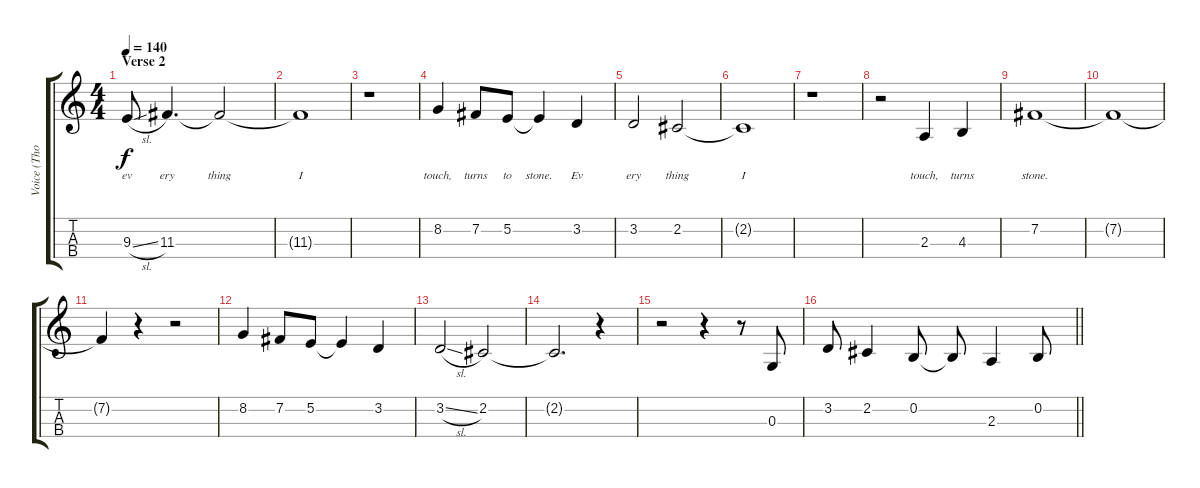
\track ("Voice (Thom Yorke)" "Voice (Tho") {instrument lead1square}
\staff {score tabs}
\tuning (E4 B3 G3 D3) {hide}
\ts (4 4)
\section ("" "Verse 2")
\tempo 140
\clef g2
\ks c
9.3{sl}.8{lyrics (0 "ev") lyrics (1 "") lyrics (2 "") lyrics (3 "") lyrics (4 "") dy f} 11.3.4{d lyrics (0 "ery") lyrics (1 "") lyrics (2 "") lyrics (3 "") lyrics (4 "")} 11.3{t}.2{lyrics (0 "thing") lyrics (1 "") lyrics (2 "") lyrics (3 "") lyrics (4 "")} |
11.3{t}.1{lyrics (0 "I") lyrics (1 "") lyrics (2 "") lyrics (3 "") lyrics (4 "")} |
r.1 |
8.2.4{lyrics (0 "touch,") lyrics (1 "") lyrics (2 "") lyrics (3 "") lyrics (4 "")} 7.2.8{lyrics (0 "turns") lyrics (1 "") lyrics (2 "") lyrics (3 "") lyrics (4 "")} 5.2.8{lyrics (0 "to") lyrics (1 "") lyrics (2 "") lyrics (3 "") lyrics (4 "")} 5.2{t}.4{lyrics (0 "stone.") lyrics (1 "") lyrics (2 "") lyrics (3 "") lyrics (4 "")} 3.2.4{lyrics (0 "Ev") lyrics (1 "") lyrics (2 "") lyrics (3 "") lyrics (4 "")} |
3.2.2{lyrics (0 "ery") lyrics (1 "") lyrics (2 "") lyrics (3 "") lyrics (4 "")} 2.2.2{lyrics (0 "thing") lyrics (1 "") lyrics (2 "") lyrics (3 "") lyrics (4 "")} |
2.2{t}.1{lyrics (0 "I") lyrics (1 "") lyrics (2 "") lyrics (3 "") lyrics (4 "")} |
r.1 |
r.2 2.3.4{lyrics (0 "touch,") lyrics (1 "") lyrics (2 "") lyrics (3 "") lyrics (4 "")} 4.3.4{lyrics (0 "turns") lyrics (1 "") lyrics (2 "") lyrics (3 "") lyrics (4 "")} |
7.2.1{lyrics (0 "stone.") lyrics (1 "") lyrics (2 "") lyrics (3 "") lyrics (4 "")} |
7.2{t}.1 |
7.2{t}.4 r.4 r.2 |
8.2.4 7.2.8 5.2.8 5.2{t}.4 3.2.4 |
3.2{sl}.2 2.2.2 |
2.2{t}.2{d} r.4 |
r.2 r.4 r.8 0.3.8 |
\barLineRight lightlight
3.2.8 2.2.4 0.2.8 0.2{t}.8 2.3.4 0.2.8
